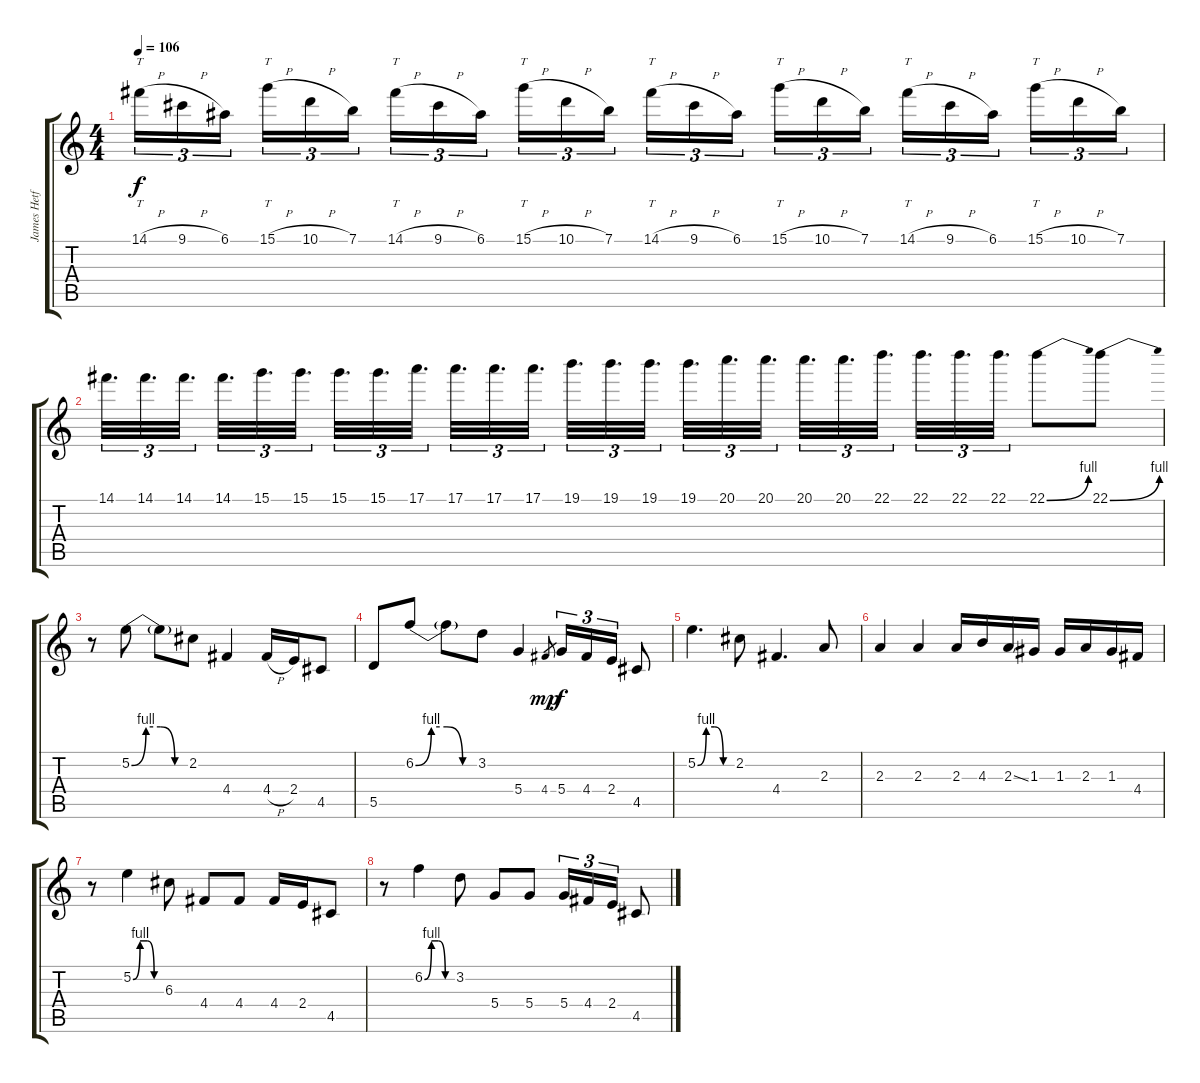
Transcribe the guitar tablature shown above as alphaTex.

\track ("James Hetfield" "James Hetf") {instrument distortionguitar}
\staff {score tabs}
\tuning (E4 B3 G3 D3 A2 E2) {hide}
\ts (4 4)
\tempo 106
\clef g2
\ks c
14.1{h}.16{tt tu (3 2) dy f} 9.1{h}.16{tu (3 2)} 6.1.16{tu (3 2) beam splitsecondary} 15.1{h}.16{tt tu (3 2)} 10.1{h}.16{tu (3 2)} 7.1.16{tu (3 2)} 14.1{h}.16{tt tu (3 2)} 9.1{h}.16{tu (3 2)} 6.1.16{tu (3 2) beam splitsecondary} 15.1{h}.16{tt tu (3 2)} 10.1{h}.16{tu (3 2)} 7.1.16{tu (3 2)} 14.1{h}.16{tt tu (3 2)} 9.1{h}.16{tu (3 2)} 6.1.16{tu (3 2) beam splitsecondary} 15.1{h}.16{tt tu (3 2)} 10.1{h}.16{tu (3 2)} 7.1.16{tu (3 2)} 14.1{h}.16{tt tu (3 2)} 9.1{h}.16{tu (3 2)} 6.1.16{tu (3 2) beam splitsecondary} 15.1{h}.16{tt tu (3 2)} 10.1{h}.16{tu (3 2)} 7.1.16{tu (3 2)} |
14.1.32{d tu (3 2)} 14.1.32{d tu (3 2)} 14.1.32{d tu (3 2)} 14.1.32{d tu (3 2)} 15.1.32{d tu (3 2)} 15.1.32{d tu (3 2)} 15.1.32{d tu (3 2)} 15.1.32{d tu (3 2)} 17.1.32{d tu (3 2)} 17.1.32{d tu (3 2)} 17.1.32{d tu (3 2)} 17.1.32{d tu (3 2)} 19.1.32{d tu (3 2)} 19.1.32{d tu (3 2)} 19.1.32{d tu (3 2)} 19.1.32{d tu (3 2)} 20.1.32{d tu (3 2)} 20.1.32{d tu (3 2)} 20.1.32{d tu (3 2)} 20.1.32{d tu (3 2)} 22.1.32{d tu (3 2)} 22.1.32{d tu (3 2)} 22.1.32{d tu (3 2)} 22.1.32{d tu (3 2)} 22.1{be (bend 0 0 60 4)}.8 22.1{be (bend 0 0 60 4)}.8 |
r.8 5.2{be (custom 0 0 15 4 30 4 45 0 60 0)}.8 5.2{t}.8 2.2.8 4.4.4 4.4{h}.16 2.4.16 4.5.8 |
5.5.8 6.2{be (custom 0 0 15 4 30 4 45 0 60 0)}.8 6.2{t}.8 3.2.8 5.4.4 4.4.8{gr dy mp} 5.4.16{tu (3 2) dy f} 4.4.16{tu (3 2)} 2.4.16{tu (3 2)} 4.5.8 |
5.2{be (custom 0 0 15 4 30 4 45 0 60 0)}.4{d} 2.2.8 4.4.4{d} 2.3.8 |
2.3.4 2.3.4 2.3.16 4.3.16 2.3{ss}.16 1.3.16 1.3.16 2.3.16 1.3.16 4.4.16 |
r.8 5.2{be (custom 0 0 15 4 30 4 45 0 60 0)}.4 6.3.8 4.4.8 4.4.8 4.4.16 2.4.16 4.5.8 |
r.8 6.2{be (custom 0 0 15 4 30 4 45 0 60 0)}.4 3.2.8 5.4.8 5.4.8 5.4.16{tu (3 2)} 4.4.16{tu (3 2)} 2.4.16{tu (3 2)} 4.5.8
